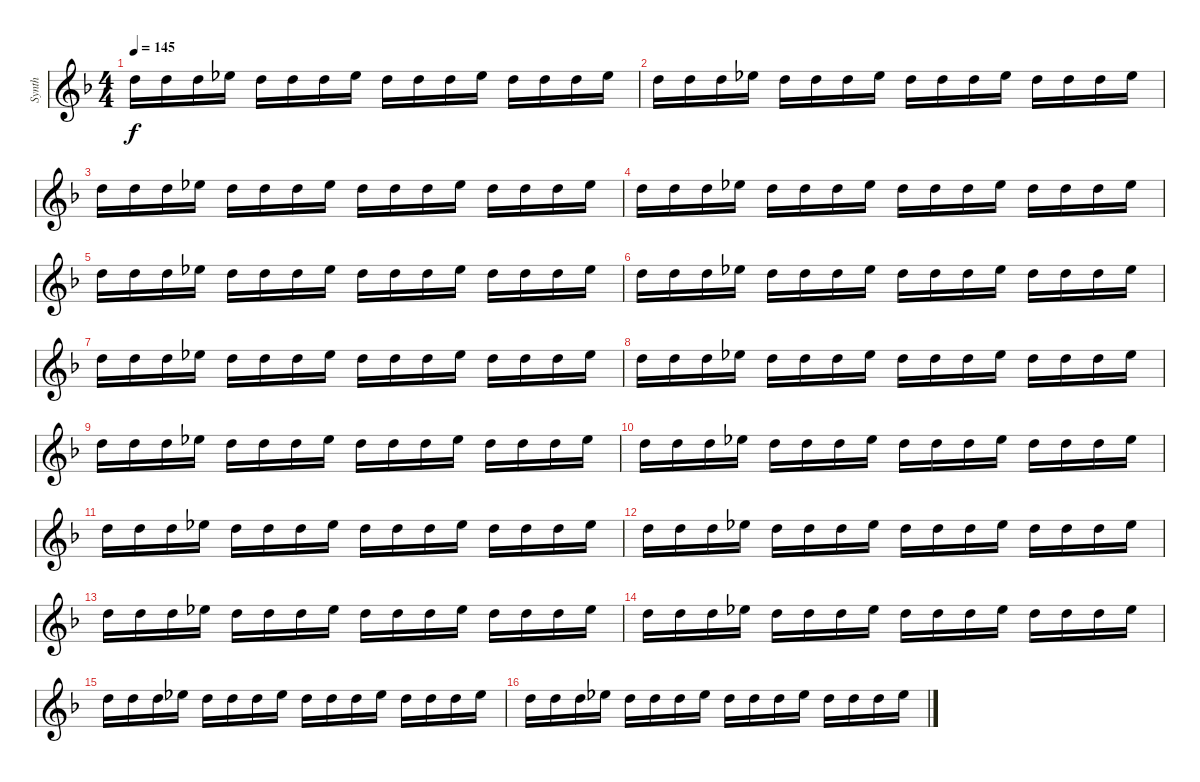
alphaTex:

\track ("Synth" "Synth") {instrument acousticbass}
\staff {score}
\tuning (E4 B3 G3 D3 A2 D2) {hide}
\ts (4 4)
\tempo 145
\clef g2
\ks f
3.2.16{dy f} 3.2.16 3.2.16 4.2.16 3.2.16 3.2.16 3.2.16 4.2.16 3.2.16 3.2.16 3.2.16 4.2.16 3.2.16 3.2.16 3.2.16 4.2.16 |
3.2.16 3.2.16 3.2.16 4.2.16 3.2.16 3.2.16 3.2.16 4.2.16 3.2.16 3.2.16 3.2.16 4.2.16 3.2.16 3.2.16 3.2.16 4.2.16 |
3.2.16 3.2.16 3.2.16 4.2.16 3.2.16 3.2.16 3.2.16 4.2.16 3.2.16 3.2.16 3.2.16 4.2.16 3.2.16 3.2.16 3.2.16 4.2.16 |
3.2.16 3.2.16 3.2.16 4.2.16 3.2.16 3.2.16 3.2.16 4.2.16 3.2.16 3.2.16 3.2.16 4.2.16 3.2.16 3.2.16 3.2.16 4.2.16 |
3.2.16 3.2.16 3.2.16 4.2.16 3.2.16 3.2.16 3.2.16 4.2.16 3.2.16 3.2.16 3.2.16 4.2.16 3.2.16 3.2.16 3.2.16 4.2.16 |
3.2.16 3.2.16 3.2.16 4.2.16 3.2.16 3.2.16 3.2.16 4.2.16 3.2.16 3.2.16 3.2.16 4.2.16 3.2.16 3.2.16 3.2.16 4.2.16 |
3.2.16 3.2.16 3.2.16 4.2.16 3.2.16 3.2.16 3.2.16 4.2.16 3.2.16 3.2.16 3.2.16 4.2.16 3.2.16 3.2.16 3.2.16 4.2.16 |
3.2.16 3.2.16 3.2.16 4.2.16 3.2.16 3.2.16 3.2.16 4.2.16 3.2.16 3.2.16 3.2.16 4.2.16 3.2.16 3.2.16 3.2.16 4.2.16 |
3.2.16 3.2.16 3.2.16 4.2.16 3.2.16 3.2.16 3.2.16 4.2.16 3.2.16 3.2.16 3.2.16 4.2.16 3.2.16 3.2.16 3.2.16 4.2.16 |
3.2.16 3.2.16 3.2.16 4.2.16 3.2.16 3.2.16 3.2.16 4.2.16 3.2.16 3.2.16 3.2.16 4.2.16 3.2.16 3.2.16 3.2.16 4.2.16 |
3.2.16 3.2.16 3.2.16 4.2.16 3.2.16 3.2.16 3.2.16 4.2.16 3.2.16 3.2.16 3.2.16 4.2.16 3.2.16 3.2.16 3.2.16 4.2.16 |
3.2.16 3.2.16 3.2.16 4.2.16 3.2.16 3.2.16 3.2.16 4.2.16 3.2.16 3.2.16 3.2.16 4.2.16 3.2.16 3.2.16 3.2.16 4.2.16 |
3.2.16 3.2.16 3.2.16 4.2.16 3.2.16 3.2.16 3.2.16 4.2.16 3.2.16 3.2.16 3.2.16 4.2.16 3.2.16 3.2.16 3.2.16 4.2.16 |
3.2.16 3.2.16 3.2.16 4.2.16 3.2.16 3.2.16 3.2.16 4.2.16 3.2.16 3.2.16 3.2.16 4.2.16 3.2.16 3.2.16 3.2.16 4.2.16 |
3.2.16 3.2.16 3.2.16 4.2.16 3.2.16 3.2.16 3.2.16 4.2.16 3.2.16 3.2.16 3.2.16 4.2.16 3.2.16 3.2.16 3.2.16 4.2.16 |
3.2.16{volume 5} 3.2.16 3.2.16 4.2.16 3.2.16 3.2.16 3.2.16 4.2.16 3.2.16 3.2.16 3.2.16 4.2.16 3.2.16 3.2.16 3.2.16 4.2.16
